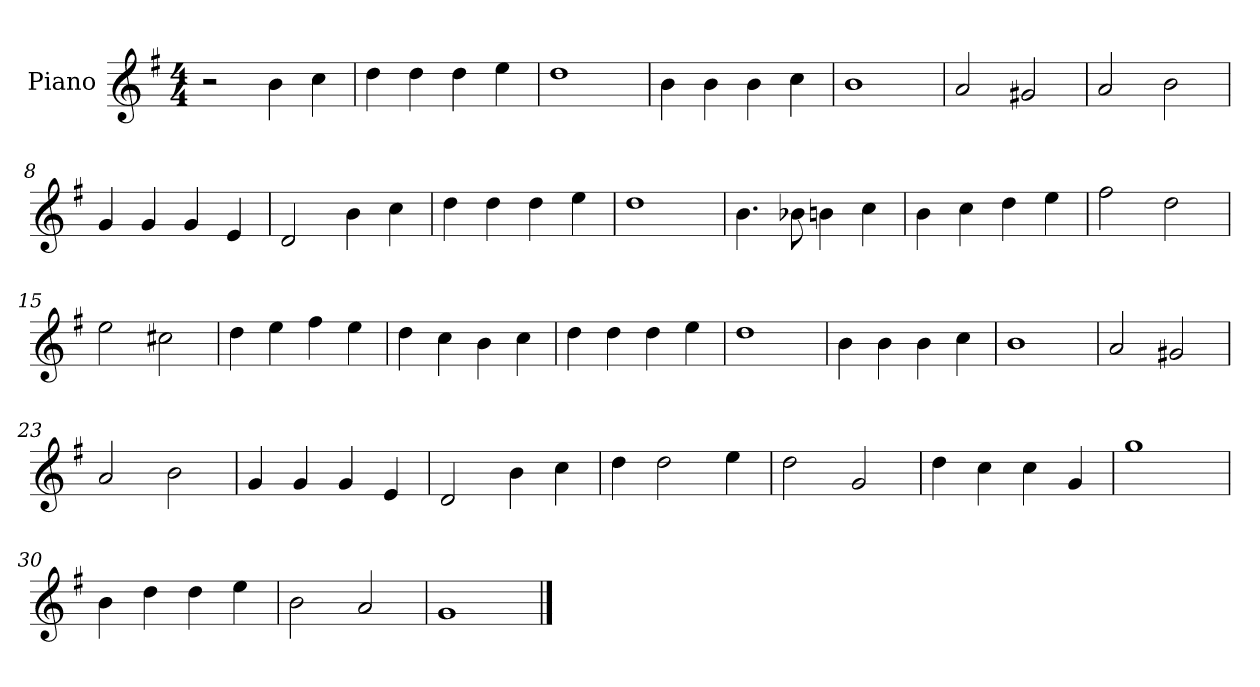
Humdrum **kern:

**kern
*part1
*staff1
*I"Piano
*I'Pno
*clefG2
*k[f#]
*M4/4
=1
2r
4b\
4cc\
=2
4dd\
4dd\
4dd\
4ee\
=3
1dd
=4
4b\
4b\
4b\
4cc\
=5
1b
=6
2a/
2g#X/
=7
2a/
2b\
=8
4g/
4g/
4g/
4e/
=9
2d/
4b\
4cc\
=10
4dd\
4dd\
4dd\
4ee\
=11
1dd
=12
4.b\
8b-X\
4bn\
4cc\
=13
4b\
4cc\
4dd\
4ee\
=14
2ff#\
2dd\
=15
2ee\
2cc#X\
=16
4dd\
4ee\
4ff#\
4ee\
=17
4dd\
4cc\
4b\
4cc\
=18
4dd\
4dd\
4dd\
4ee\
=19
1dd
=20
4b\
4b\
4b\
4cc\
=21
1b
=22
2a/
2g#X/
=23
2a/
2b\
=24
4g/
4g/
4g/
4e/
=25
2d/
4b\
4cc\
=26
4dd\
2dd\
4ee\
=27
2dd\
2g/
=28
4dd\
4cc\
4cc\
4g/
=29
1gg
=30
4b\
4dd\
4dd\
4ee\
=31
2b\
2a/
=32
1g
==
*-
